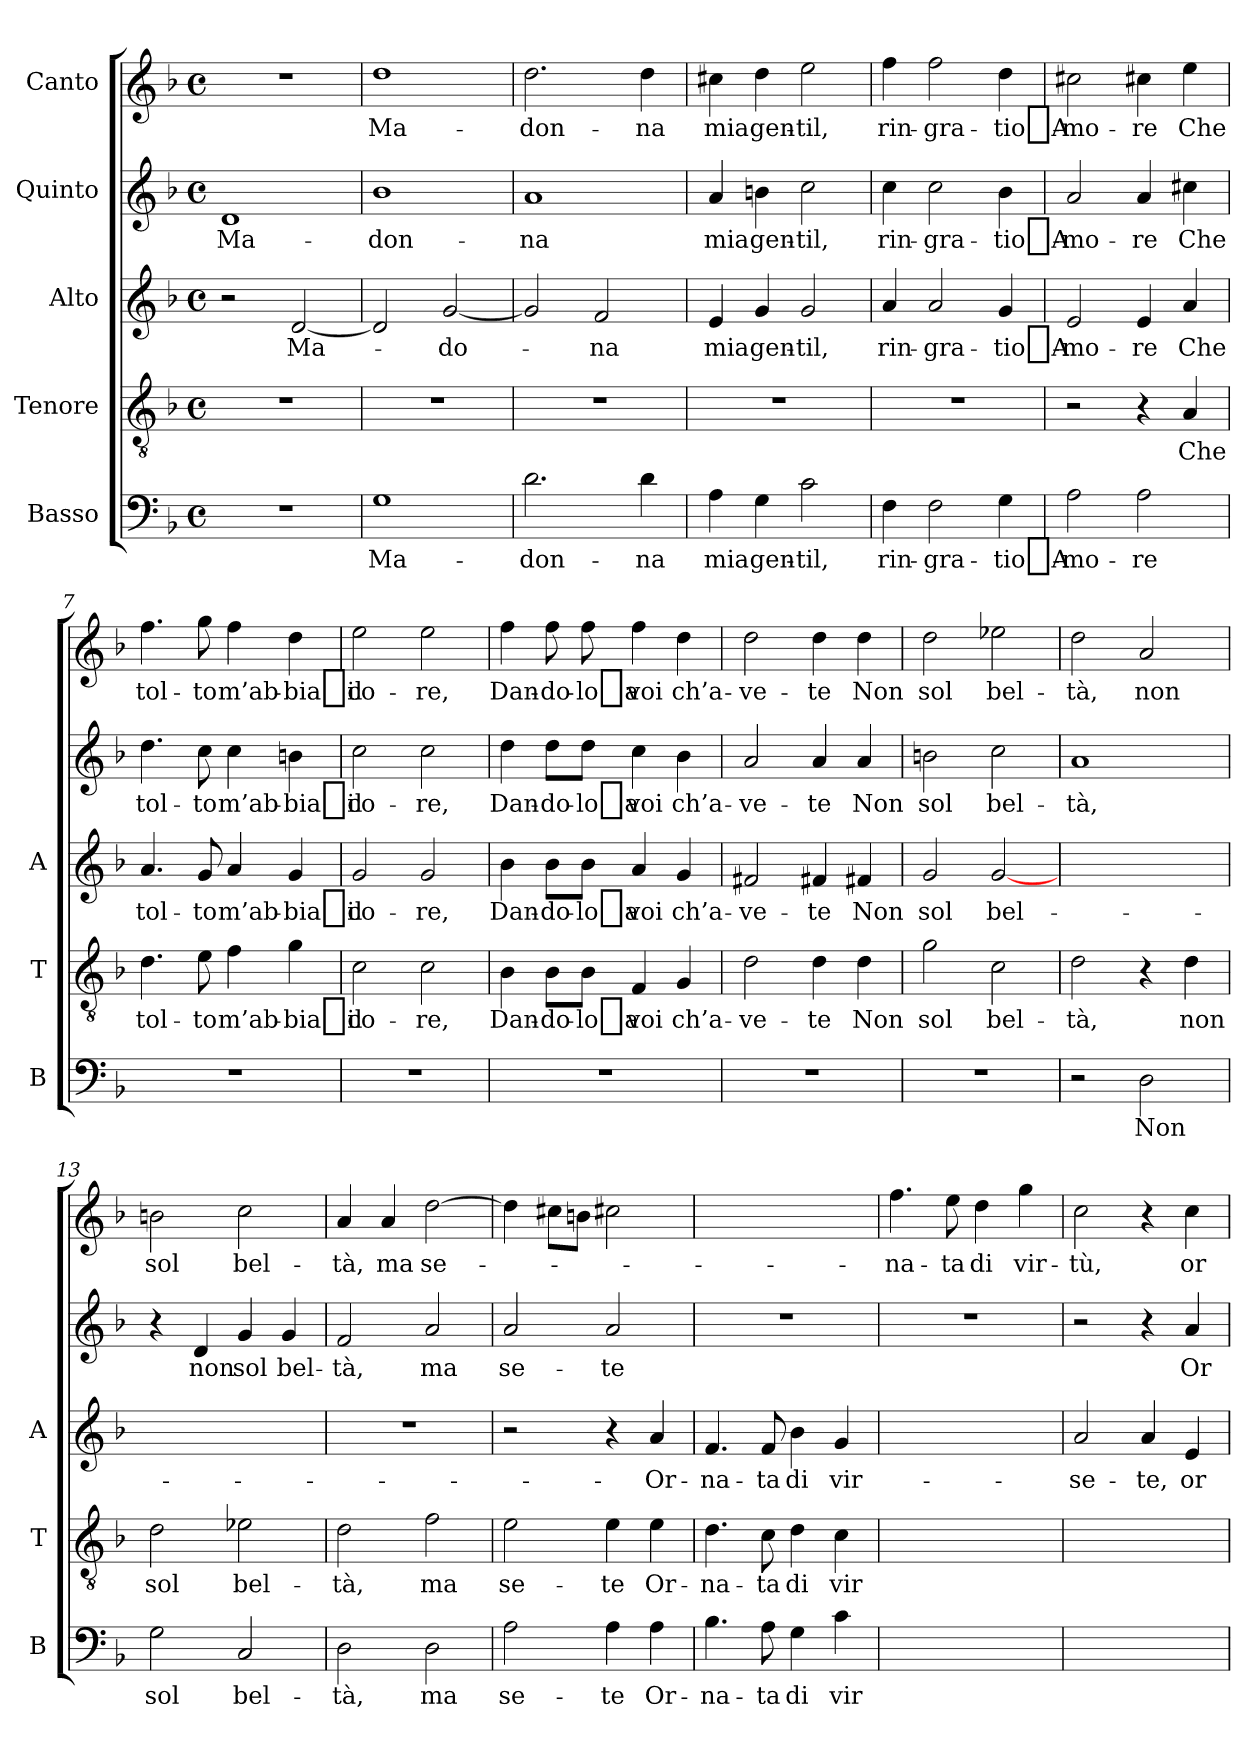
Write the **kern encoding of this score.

**kern	**text	**kern	**text	**kern	**text	**kern	**text	**kern	**text
*part5	*part5	*part4	*part4	*part3	*part3	*part2	*part2	*part1	*part1
*staff5	*staff5	*staff4	*staff4	*staff3	*staff3	*staff2	*staff2	*staff1	*staff1
*I"Basso	*	*I"Tenore	*	*I"Alto	*	*I"Quinto	*	*I"Canto	*
*I'B	*	*I'T	*	*I'A	*	*	*	*	*
*clefF4	*	*clefGv2	*	*clefG2	*	*clefG2	*	*clefG2	*
*k[b-]	*	*k[b-]	*	*k[b-]	*	*k[b-]	*	*k[b-]	*
*F:	*	*F:	*	*F:	*	*F:	*	*F:	*
*M4/4	*	*M4/4	*	*M4/4	*	*M4/4	*	*M4/4	*
*met(c)	*	*met(c)	*	*met(c)	*	*met(c)	*	*met(c)	*
=1	=1	=1	=1	=1	=1	=1	=1	=1	=1
1r	.	1r	.	2r	.	1d	Ma-	1r	.
.	.	.	.	[2d	Ma-	.	.	.	.
=2	=2	=2	=2	=2	=2	=2	=2	=2	=2
1G	Ma-	1r	.	2d]	.	1b-	don-	1dd	Ma-
.	.	.	.	[2g	do-	.	.	.	.
=3	=3	=3	=3	=3	=3	=3	=3	=3	=3
2.d	don-	1r	.	2g]	.	1a	-na	2.dd	don-
.	.	.	.	2f	-na	.	.	.	.
4d	-na	.	.	.	.	.	.	4dd	-na
=4	=4	=4	=4	=4	=4	=4	=4	=4	=4
4A	-mia	1r	.	4e	-mia	4a	-mia	4cc#X	-mia
4G	gen-	.	.	4g	gen-	4bn	gen-	4dd	gen-
2c	-til,	.	.	2g	-til,	2cc	-til,	2ee	-til,
=5	=5	=5	=5	=5	=5	=5	=5	=5	=5
4F	rin-	1r	.	4a	rin-	4cc	rin-	4ff	rin-
2F	gra-	.	.	2a	gra-	2cc	gra-	2ff	gra-
4G	tio_A-	.	.	4g	tio_A-	4b-	tio_A-	4dd	tio_A-
=6	=6	=6	=6	=6	=6	=6	=6	=6	=6
2A	mo-	2r	.	2e	mo-	2a	mo-	2cc#X	mo-
2A	-re	4r	.	4e	-re	4a	-re	4cc#X	-re
.	.	4A	-Che	4a	-Che	4cc#X	-Che	4ee	-Che
=7	=7	=7	=7	=7	=7	=7	=7	=7	=7
1r	.	4.d	tol-	4.a	tol-	4.dd	tol-	4.ff	tol-
.	.	8e	-to	8g	-to	8cc	-to	8gg	-to
.	.	4f	m’ab-	4a	m’ab-	4cc	m’ab-	4ff	m’ab-
.	.	4g	-bia_il	4g	-bia_il	4bn	-bia_il	4dd	-bia_il
=8	=8	=8	=8	=8	=8	=8	=8	=8	=8
1r	.	2c	co-	2g	co-	2cc	co-	2ee	co-
.	.	2c	-re,	2g	-re,	2cc	-re,	2ee	-re,
=9	=9	=9	=9	=9	=9	=9	=9	=9	=9
1r	.	4B-	Dan-	4b-	Dan-	4dd	Dan-	4ff	Dan-
.	.	8B-\L	do-	8b-\L	do-	8dd\L	do-	8ff	do-
.	.	8B-\J	-lo_a	8b-\J	-lo_a	8dd\J	-lo_a	8ff	-lo_a
.	.	4F	-voi	4a	-voi	4cc	-voi	4ff	-voi
.	.	4G	ch’a-	4g	ch’a-	4b-	ch’a-	4dd	ch’a-
=10	=10	=10	=10	=10	=10	=10	=10	=10	=10
1r	.	2d	ve-	2f#X	ve-	2a	ve-	2dd	ve-
.	.	4d	-te	4f#X	-te	4a	-te	4dd	-te
.	.	4d	-Non	4f#X	-Non	4a	-Non	4dd	-Non
=11	=11	=11	=11	=11	=11	=11	=11	=11	=11
1r	.	2g	-sol	2g	-sol	2bn	-sol	2dd	-sol
.	.	2c	bel-	[2g	bel-	2cc	bel-	2ee-X	bel-
=12	=12	=12	=12	=12	=12	=12	=12	=12	=12
2r	.	2d	-tà,	1ryy	.	1a	-tà,	2dd	-tà,
2D	-Non	4r	.	.	.	.	.	2a	-non
.	.	4d	-non	.	.	.	.	.	.
=13	=13	=13	=13	=13	=13	=13	=13	=13	=13
2G	-sol	2d	-sol	1ryy	.	4r	.	2bn	-sol
.	.	.	.	.	.	4d	-non	.	.
2C	bel-	2e-X	bel-	.	.	4g	-sol	2cc	bel-
.	.	.	.	.	.	4g	bel-	.	.
=14	=14	=14	=14	=14	=14	=14	=14	=14	=14
2D	-tà,	2d	-tà,	1r	.	2f	-tà,	4a	-tà,
.	.	.	.	.	.	.	.	4a	-ma
2D	-ma	2f	-ma	.	.	2a	-ma	[2dd	se-
=15	=15	=15	=15	=15	=15	=15	=15	=15	=15
2A	se-	2e	se-	2r	.	2a	se-	4dd]	.
.	.	.	.	.	.	.	.	8cc#XL	.
.	.	.	.	.	.	.	.	8bnJ	.
4A	-te	4e	-te	4r	.	2a	-te	2cc#X	.
4A	Or-	4e	Or-	4a	Or-	.	.	.	.
=16	=16	=16	=16	=16	=16	=16	=16	=16	=16
4.B-	na-	4.d	na-	4.f	na-	1r	.	1ryy	.
8A	-ta	8c	-ta	8f	-ta	.	.	.	.
4G	-di	4d	-di	4b-	-di	.	.	.	.
4c	vir-	4c	vir-	4g	vir-	.	.	.	.
=17	=17	=17	=17	=17	=17	=17	=17	=17	=17
1ryy	.	1ryy	.	1ryy	.	1r	.	4.ff	na-
.	.	.	.	.	.	.	.	8ee	-ta
.	.	.	.	.	.	.	.	4dd	-di
.	.	.	.	.	.	.	.	4gg	vir-
=18	=18	=18	=18	=18	=18	=18	=18	=18	=18
1ryy	.	1ryy	.	2a	se-	2r	.	2cc	-tù,
.	.	.	.	4a	-te,	4r	.	4r	.
.	.	.	.	4e	or-	4a	Or-	4cc	or-
=	=	=	=	=	=	=	=	=	=
*-	*-	*-	*-	*-	*-	*-	*-	*-	*-
